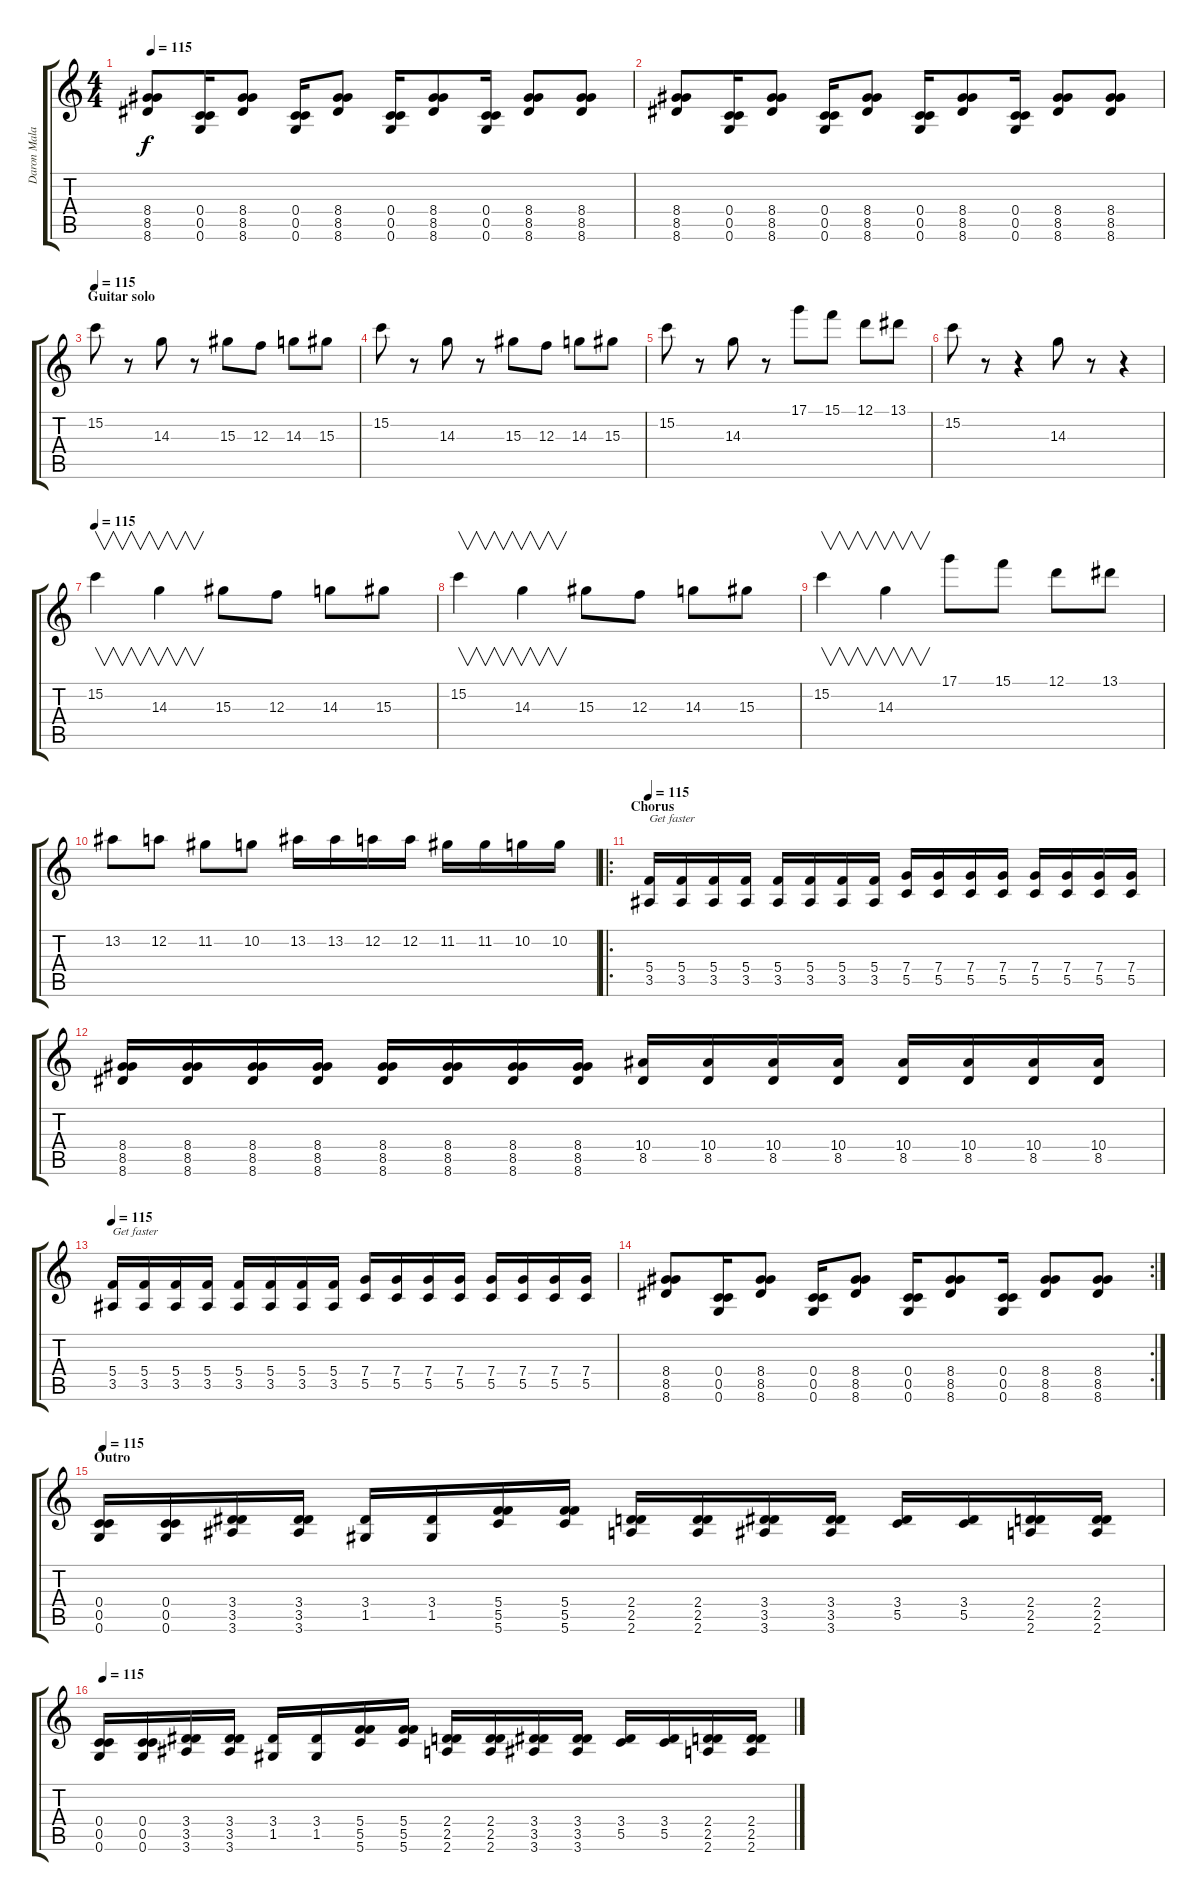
\track ("Daron Malakian" "Daron Mala") {instrument distortionguitar}
\staff {score tabs}
\tuning (D4 A3 F3 C3 G2 C3) {hide}
\ts (4 4)
\tempo 115
\clef g2
\ks c
(8.4 8.5 8.6).8{dy f} (0.4 0.5 0.6).16 (8.4 8.5 8.6).8 (0.4 0.5 0.6).16 (8.4 8.5 8.6).8 (0.4 0.5 0.6).16 (8.4 8.5 8.6).8 (0.4 0.5 0.6).16 (8.4 8.5 8.6).8 (8.4 8.5 8.6).8 |
(8.4 8.5 8.6).8 (0.4 0.5 0.6).16 (8.4 8.5 8.6).8 (0.4 0.5 0.6).16 (8.4 8.5 8.6).8 (0.4 0.5 0.6).16 (8.4 8.5 8.6).8 (0.4 0.5 0.6).16 (8.4 8.5 8.6).8 (8.4 8.5 8.6).8 |
\section ("" "Guitar solo")
\tempo 115
15.2.8 r.8 14.3.8 r.8 15.3.8 12.3.8 14.3.8 15.3.8 |
15.2.8 r.8 14.3.8 r.8 15.3.8 12.3.8 14.3.8 15.3.8 |
15.2.8 r.8 14.3.8 r.8 17.1.8 15.1.8 12.1.8 13.1.8 |
15.2.8 r.8 r.4 14.3.8 r.8 r.4 |
\tempo 115
15.2.4{v} 14.3.4{v} 15.3.8 12.3.8 14.3.8 15.3.8 |
15.2.4{v} 14.3.4{v} 15.3.8 12.3.8 14.3.8 15.3.8 |
15.2.4{v} 14.3.4{v} 17.1.8 15.1.8 12.1.8 13.1.8 |
13.2.8 12.2.8 11.2.8 10.2.8 13.2.16 13.2.16 12.2.16 12.2.16 11.2.16 11.2.16 10.2.16 10.2.16 |
\ro
\section ("" "Chorus")
\tempo 115
(5.4 3.5).16{txt "Get faster"} (5.4 3.5).16 (5.4 3.5).16 (5.4 3.5).16 (5.4 3.5).16 (5.4 3.5).16 (5.4 3.5).16 (5.4 3.5).16 (7.4 5.5).16 (7.4 5.5).16 (7.4 5.5).16 (7.4 5.5).16 (7.4 5.5).16 (7.4 5.5).16 (7.4 5.5).16 (7.4 5.5).16 |
(8.4 8.5 8.6).16 (8.4 8.5 8.6).16 (8.4 8.5 8.6).16 (8.4 8.5 8.6).16 (8.4 8.5 8.6).16 (8.4 8.5 8.6).16 (8.4 8.5 8.6).16 (8.4 8.5 8.6).16 (10.4 8.5).16 (10.4 8.5).16 (10.4 8.5).16 (10.4 8.5).16 (10.4 8.5).16 (10.4 8.5).16 (10.4 8.5).16 (10.4 8.5).16 |
\tempo 115
(5.4 3.5).16{txt "Get faster"} (5.4 3.5).16 (5.4 3.5).16 (5.4 3.5).16 (5.4 3.5).16 (5.4 3.5).16 (5.4 3.5).16 (5.4 3.5).16 (7.4 5.5).16 (7.4 5.5).16 (7.4 5.5).16 (7.4 5.5).16 (7.4 5.5).16 (7.4 5.5).16 (7.4 5.5).16 (7.4 5.5).16 |
\rc 2
(8.4 8.5 8.6).8 (0.4 0.5 0.6).16 (8.4 8.5 8.6).8 (0.4 0.5 0.6).16 (8.4 8.5 8.6).8 (0.4 0.5 0.6).16 (8.4 8.5 8.6).8 (0.4 0.5 0.6).16 (8.4 8.5 8.6).8 (8.4 8.5 8.6).8 |
\section ("" "Outro")
\tempo 115
(0.4 0.5 0.6).16 (0.4 0.5 0.6).16 (3.4 3.5 3.6).16 (3.4 3.5 3.6).16 (3.4 1.5).16 (3.4 1.5).16 (5.4 5.5 5.6).16 (5.4 5.5 5.6).16 (2.4 2.5 2.6).16 (2.4 2.5 2.6).16 (3.4 3.5 3.6).16 (3.4 3.5 3.6).16 (3.4 5.5).16 (3.4 5.5).16 (2.4 2.5 2.6).16 (2.4 2.5 2.6).16 |
\tempo 115
(0.4 0.5 0.6).16 (0.4 0.5 0.6).16 (3.4 3.5 3.6).16 (3.4 3.5 3.6).16 (3.4 1.5).16 (3.4 1.5).16 (5.4 5.5 5.6).16 (5.4 5.5 5.6).16 (2.4 2.5 2.6).16 (2.4 2.5 2.6).16 (3.4 3.5 3.6).16 (3.4 3.5 3.6).16 (3.4 5.5).16 (3.4 5.5).16 (2.4 2.5 2.6).16 (2.4 2.5 2.6).16
